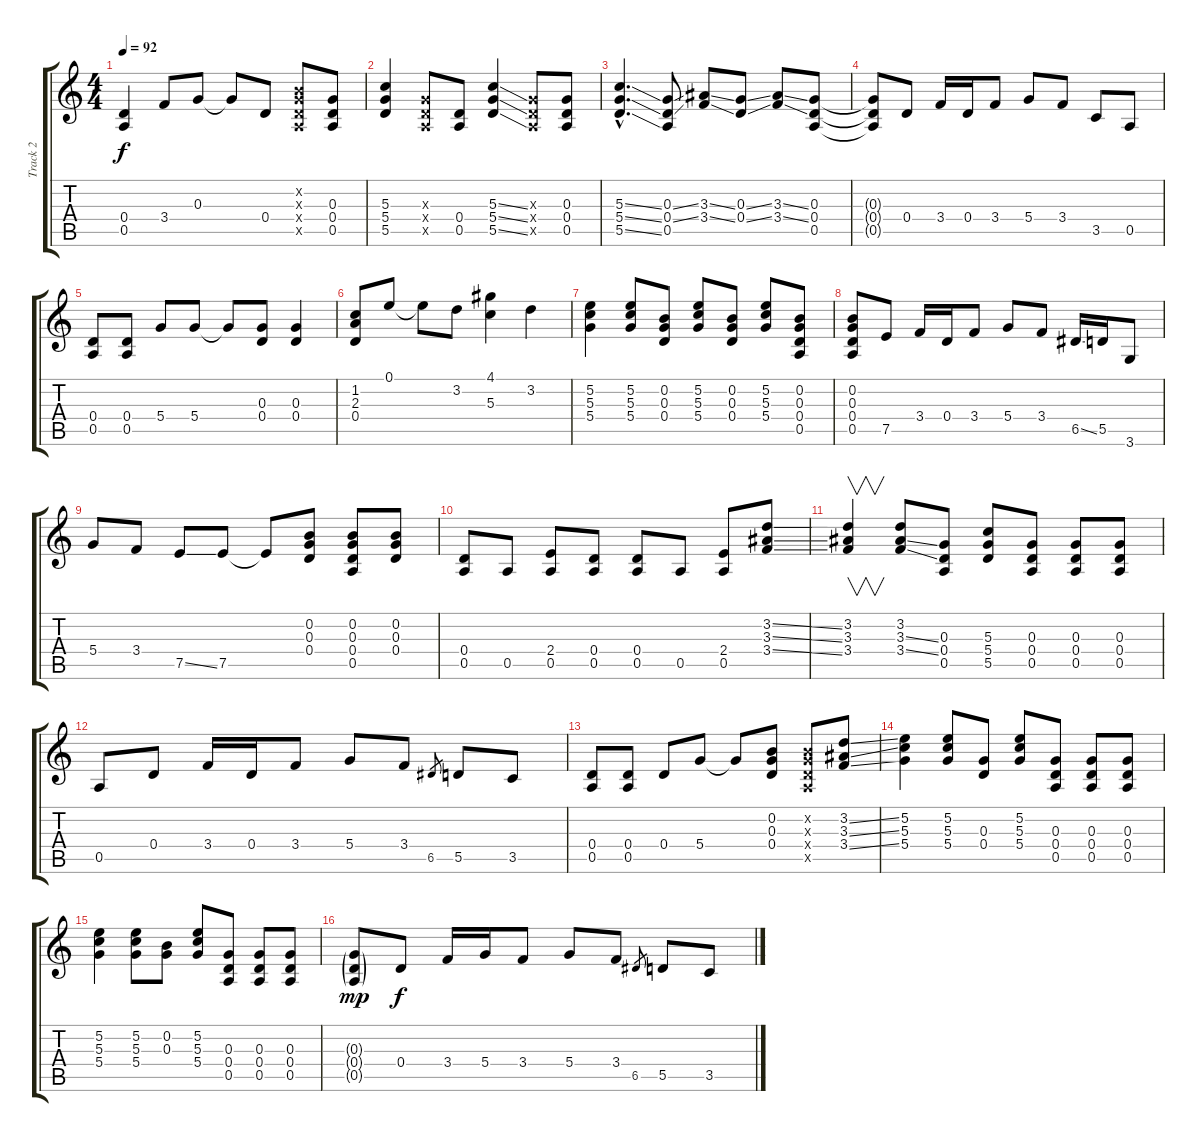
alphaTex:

\track ("Track 2" "Track 2") {instrument acousticguitarnylon}
\staff {score tabs}
\tuning (E4 B3 G3 D3 A2 E2) {hide}
\ts (4 4)
\tempo 92
\clef g2
\ks c
(0.4 0.5).4{dy f} 3.4.8 0.3.8 0.3{t}.8 0.4.8 (0.2{x} 0.3{x} 0.4{x} 0.5{x}).8 (0.3 0.4 0.5).8 |
(5.3 5.4 5.5).4 (0.3{x} 0.4{x} 0.5{x}).8 (0.4 0.5).8 (5.3{ss} 5.4{ss} 5.5{ss}).4 (0.3{x} 0.4{x} 0.5{x}).8 (0.3 0.4 0.5).8 |
(5.3{ss hac} 5.4{ss hac} 5.5{ss hac}).4{d} (0.3{ss} 0.4{ss} 0.5).8 (3.3{ss} 3.4{ss}).8 (0.3{ss} 0.4{ss}).8 (3.3{ss} 3.4{ss}).8 (0.3 0.4 0.5).8 |
(0.3{t} 0.4{t} 0.5{t}).8 0.4.8 3.4.16 0.4.16 3.4.8 5.4.8 3.4.8 3.5.8 0.5.8 |
(0.4 0.5).8 (0.4 0.5).8 5.4.8 5.4.8 5.4{t}.8 (0.3 0.4).8 (0.3 0.4).4 |
(1.2 2.3 0.4).8 0.1.8 0.1{t}.8 3.2.8 (4.1 5.3).4 3.2.4 |
(5.2 5.3 5.4).4 (5.2 5.3 5.4).8 (0.2 0.3 0.4).8 (5.2 5.3 5.4).8 (0.2 0.3 0.4).8 (5.2 5.3 5.4).8 (0.2 0.3 0.4 0.5).8 |
(0.2 0.3 0.4 0.5).8 7.5.8 3.4.16 0.4.16 3.4.8 5.4.8 3.4.8 6.5{ss}.16 5.5.16 3.6.8 |
5.4.8 3.4.8 7.5{ss}.8 7.5.8 7.5{t}.8 (0.2 0.3 0.4).8 (0.2 0.3 0.4 0.5).8 (0.2 0.3 0.4).8 |
(0.4 0.5).8 0.5.8 (2.4 0.5).8 (0.4 0.5).8 (0.4 0.5).8 0.5.8 (2.4 0.5).8 (3.2{ss} 3.3{ss} 3.4{ss}).8 |
(3.2 3.3 3.4).4{v} (3.2 3.3{ss} 3.4{ss}).8 (0.3 0.4 0.5).8 (5.3 5.4 5.5).8 (0.3 0.4 0.5).8 (0.3 0.4 0.5).8 (0.3 0.4 0.5).8 |
0.5.8 0.4.8 3.4.16 0.4.16 3.4.8 5.4.8 3.4.8 6.5.8{gr} 5.5.8 3.5.8 |
(0.4 0.5).8 (0.4 0.5).8 0.4.8 5.4.8 5.4{t}.8 (0.2 0.3 0.4).8 (0.2{x} 0.3{x} 0.4{x} 0.5{x}).8 (3.2{ss} 3.3{ss} 3.4{ss}).8 |
(5.2 5.3 5.4).4 (5.2 5.3 5.4).8 (0.3 0.4).8 (5.2 5.3 5.4).8 (0.3 0.4 0.5).8 (0.3 0.4 0.5).8 (0.3 0.4 0.5).8 |
(5.2 5.3 5.4).4 (5.2 5.3 5.4).8 (0.2 0.3).8 (5.2 5.3 5.4).8 (0.3 0.4 0.5).8 (0.3 0.4 0.5).8 (0.3 0.4 0.5).8 |
(0.3{g} 0.4{g} 0.5{g}).8{dy mp} 0.4.8{dy f} 3.4.16 5.4.16 3.4.8 5.4.8 3.4.8 6.5.8{gr} 5.5.8 3.5.8
